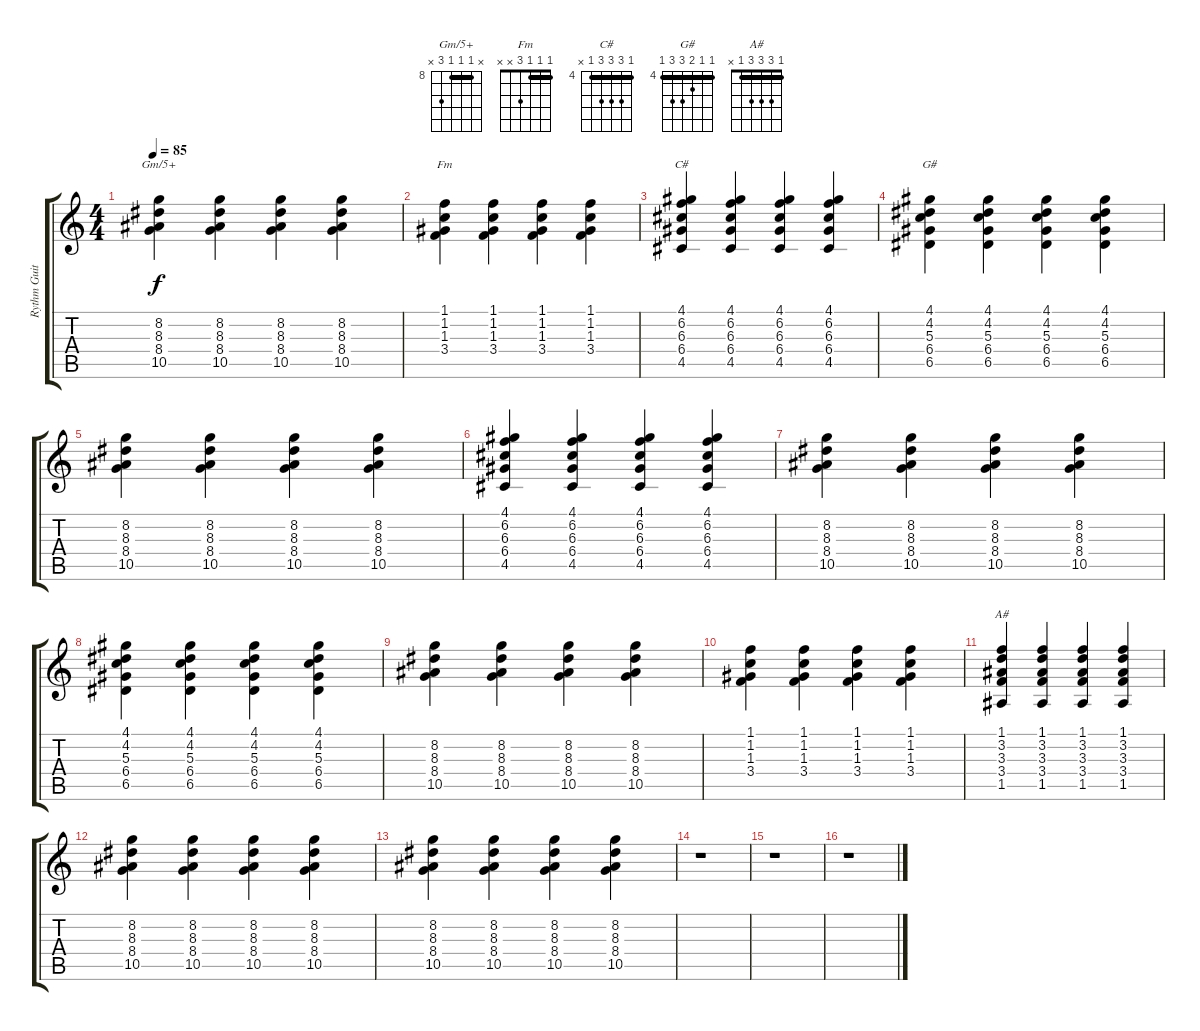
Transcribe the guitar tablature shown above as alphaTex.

\track ("Rythm Guitar 2" "Rythm Guit") {instrument electricguitarjazz}
\staff {score tabs}
\tuning (E4 B3 G3 D3 A2 E2) {hide}
\chord ("Gm/5+" x 8 8 8 10 x) {firstfret 8 barre 8}
\chord ("Fm" 1 1 1 3 x x) {barre 1}
\chord ("C#" 4 6 6 6 4 x) {firstfret 4 barre 4}
\chord ("G#" 4 4 5 6 6 4) {firstfret 4 barre 4}
\chord ("A#" 1 3 3 3 1 x) {barre 1}
\ts (4 4)
\tempo 85
\clef g2
\ks c
(8.2 8.3 8.4 10.5).4{ch "Gm/5+" dy f} (8.2 8.3 8.4 10.5).4 (8.2 8.3 8.4 10.5).4 (8.2 8.3 8.4 10.5).4 |
(1.1 1.2 1.3 3.4).4{ch "Fm"} (1.1 1.2 1.3 3.4).4 (1.1 1.2 1.3 3.4).4 (1.1 1.2 1.3 3.4).4 |
(4.1 6.2 6.3 6.4 4.5).4{ch "C#"} (4.1 6.2 6.3 6.4 4.5).4 (4.1 6.2 6.3 6.4 4.5).4 (4.1 6.2 6.3 6.4 4.5).4 |
(4.1 4.2 5.3 6.4 6.5).4{ch "G#"} (4.1 4.2 5.3 6.4 6.5).4 (4.1 4.2 5.3 6.4 6.5).4 (4.1 4.2 5.3 6.4 6.5).4 |
(8.2 8.3 8.4 10.5).4 (8.2 8.3 8.4 10.5).4 (8.2 8.3 8.4 10.5).4 (8.2 8.3 8.4 10.5).4 |
(4.1 6.2 6.3 6.4 4.5).4 (4.1 6.2 6.3 6.4 4.5).4 (4.1 6.2 6.3 6.4 4.5).4 (4.1 6.2 6.3 6.4 4.5).4 |
(8.2 8.3 8.4 10.5).4 (8.2 8.3 8.4 10.5).4 (8.2 8.3 8.4 10.5).4 (8.2 8.3 8.4 10.5).4 |
(4.1 4.2 5.3 6.4 6.5).4 (4.1 4.2 5.3 6.4 6.5).4 (4.1 4.2 5.3 6.4 6.5).4 (4.1 4.2 5.3 6.4 6.5).4 |
(8.2 8.3 8.4 10.5).4 (8.2 8.3 8.4 10.5).4 (8.2 8.3 8.4 10.5).4 (8.2 8.3 8.4 10.5).4 |
(1.1 1.2 1.3 3.4).4 (1.1 1.2 1.3 3.4).4 (1.1 1.2 1.3 3.4).4 (1.1 1.2 1.3 3.4).4 |
(1.1 3.2 3.3 3.4 1.5).4{ch "A#"} (1.1 3.2 3.3 3.4 1.5).4 (1.1 3.2 3.3 3.4 1.5).4 (1.1 3.2 3.3 3.4 1.5).4 |
(8.2 8.3 8.4 10.5).4 (8.2 8.3 8.4 10.5).4 (8.2 8.3 8.4 10.5).4 (8.2 8.3 8.4 10.5).4 |
(8.2 8.3 8.4 10.5).4 (8.2 8.3 8.4 10.5).4 (8.2 8.3 8.4 10.5).4 (8.2 8.3 8.4 10.5).4 |
r.1 |
r.1 |
r.1
